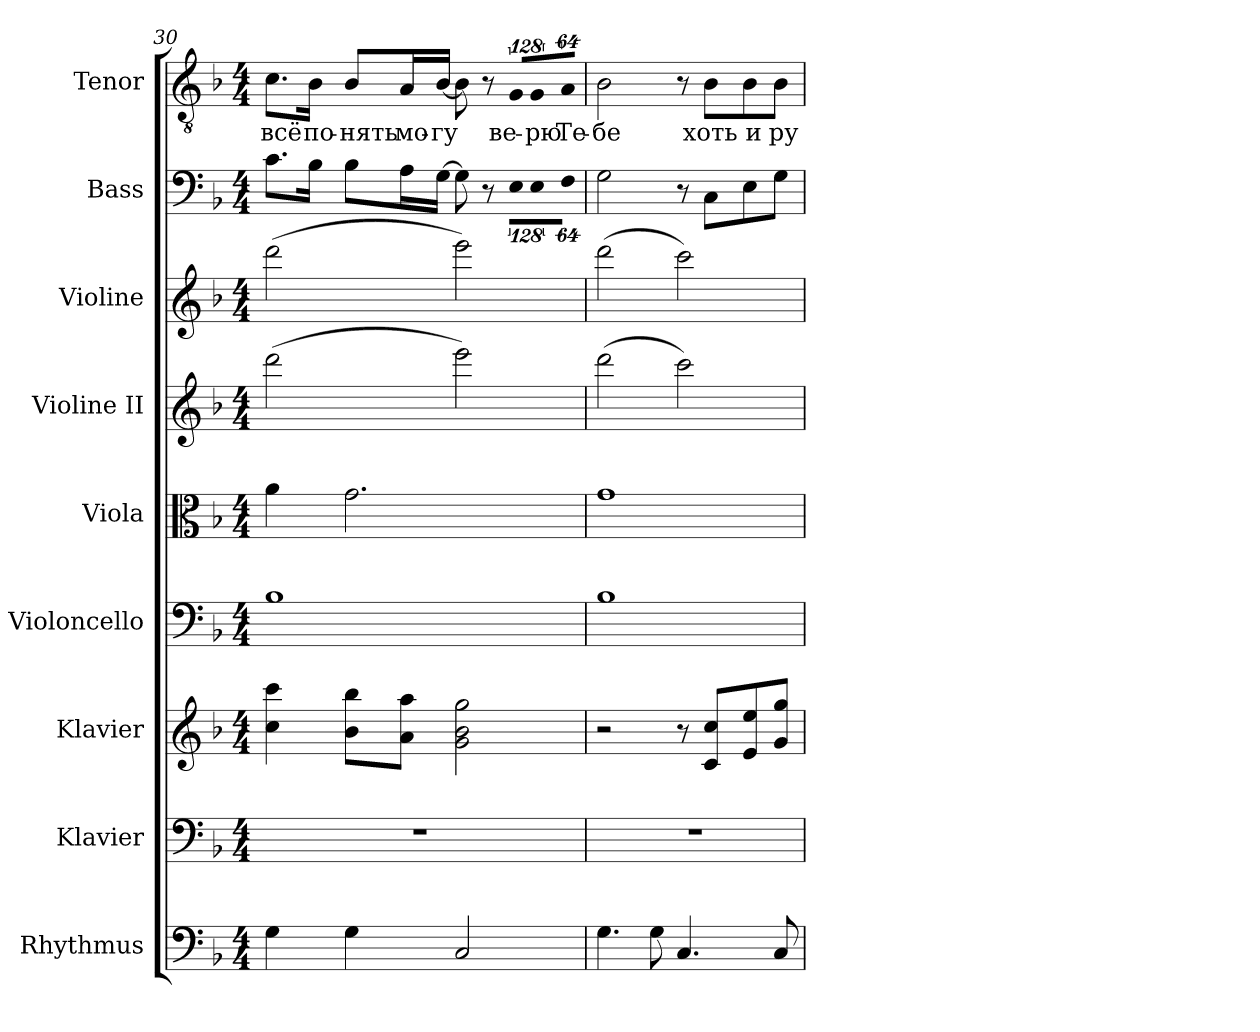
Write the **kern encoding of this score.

**kern	**kern	**kern	**kern	**kern	**kern	**kern	**kern	**kern	**text
*part9	*part8	*part7	*part6	*part5	*part4	*part3	*part2	*part1	*part1
*staff9	*staff8	*staff7	*staff6	*staff5	*staff4	*staff3	*staff2	*staff1	*staff1
*I"Rhythmus	*I"Klavier	*I"Klavier	*I"Violoncello	*I"Viola	*I"Violine II	*I"Violine	*I"Bass	*I"Tenor	*
*I'Rhy.	*I'Kla.	*I'Kla.	*I'Vc.	*I'Vla	*I'Vl.II	*I'Vln	*I'B.	*I'T.	*
*clefF4	*clefF4	*clefG2	*clefF4	*clefC3	*clefG2	*clefG2	*clefF4	*clefGv2	*
*ITrd7c12	*	*	*	*	*	*	*	*ITrd7c12	*
*k[b-]	*k[b-]	*k[b-]	*k[b-]	*k[b-]	*k[b-]	*k[b-]	*k[b-]	*k[b-]	*
*F:	*F:	*F:	*F:	*F:	*F:	*F:	*F:	*F:	*
*M4/4	*M4/4	*M4/4	*M4/4	*M4/4	*M4/4	*M4/4	*M4/4	*M4/4	*
=30	=30	=30	=30	=30	=30	=30	=30	=30	=30
!	!	!	!	!	!	!	!	!	!LO:LY:b:color=#000000
4GGi\	1r	4cci\ 4ccci	1B-i	4ai\	(2dddi\	(2dddi\	8.ci\L	8.Ci\L	всё
!	!	!	!	!	!	!	!	!	!LO:LY:b:color=#000000
.	.	.	.	.	.	.	16B-i\Jk	16BB-i\Jk	по-
!	!	!	!	!	!	!	!	!	!LO:LY:b:color=#000000
4GGi\	.	8b-i\ 8bb-iL	.	2.gi\	.	.	8B-i\L	8BB-i/L	-нять
!	!	!	!	!	!	!	!	!	!LO:LY:b:color=#000000
.	.	8ai\ 8aaiJ	.	.	.	.	16Ai\L	16AAi/L	мо-
!	!	!	!	!	!	!	!	!	!LO:LY:b:color=#000000
.	.	.	.	.	.	.	[>16Gi\JJ	[<16BB-i/JJ	-гу
2CCi/	.	2gi\ 2b-i 2ggi	.	.	2eeei\)	2eeei\)	8Gi\]	8BB-i\]	.
.	.	.	.	.	.	.	8r	8r	.
!	!	!	!	!	!	!	!LO:N:vis=8	!LO:N:vis=8	!
!	!	!	!	!	!	!	!	!	!LO:LY:b:color=#000000
.	.	.	.	.	.	.	1024%85Ei\L	1024%85GGi/L	ве-
!	!	!	!	!	!	!	!LO:N:vis=8	!LO:N:vis=8	!
!	!	!	!	!	!	!	!	!	!LO:LY:b:color=#000000
.	.	.	.	.	.	.	1024%85Ei\	1024%85GGi/	-рю
!	!	!	!	!	!	!	!LO:N:vis=8	!LO:N:vis=8	!
!	!	!	!	!	!	!	!	!	!LO:LY:b:color=#000000
.	.	.	.	.	.	.	512%43Fi\J	512%43AAi/J	Те-
!!LO:PB:g=z
=31	=31	=31	=31	=31	=31	=31	=31	=31	=31
!	!	!	!	!	!	!	!	!	!LO:LY:b:color=#000000
4.GGi\	1r	2r	1B-i	1gi	(2dddi\	(2dddi\	2Gi\	2BB-i\	-бе
8GGi\	.	.	.	.	.	.	.	.	.
4.CCi/	.	8r	.	.	2ccci\)	2ccci\)	8r	8r	.
!	!	!	!	!	!	!	!	!	!LO:LY:b:color=#000000
.	.	8ci/ 8cciL	.	.	.	.	8Ci\L	8BB-i\L	хоть
!	!	!	!	!	!	!	!	!	!LO:LY:b:color=#000000
.	.	8ei/ 8eei	.	.	.	.	8Ei\	8BB-i\	и
!	!	!	!	!	!	!	!	!	!LO:LY:b:color=#000000
8CCi/	.	8gi/ 8ggiJ	.	.	.	.	8Gi\J	8BB-i\J	ру-
=	=	=	=	=	=	=	=	=	=
*-	*-	*-	*-	*-	*-	*-	*-	*-	*-
